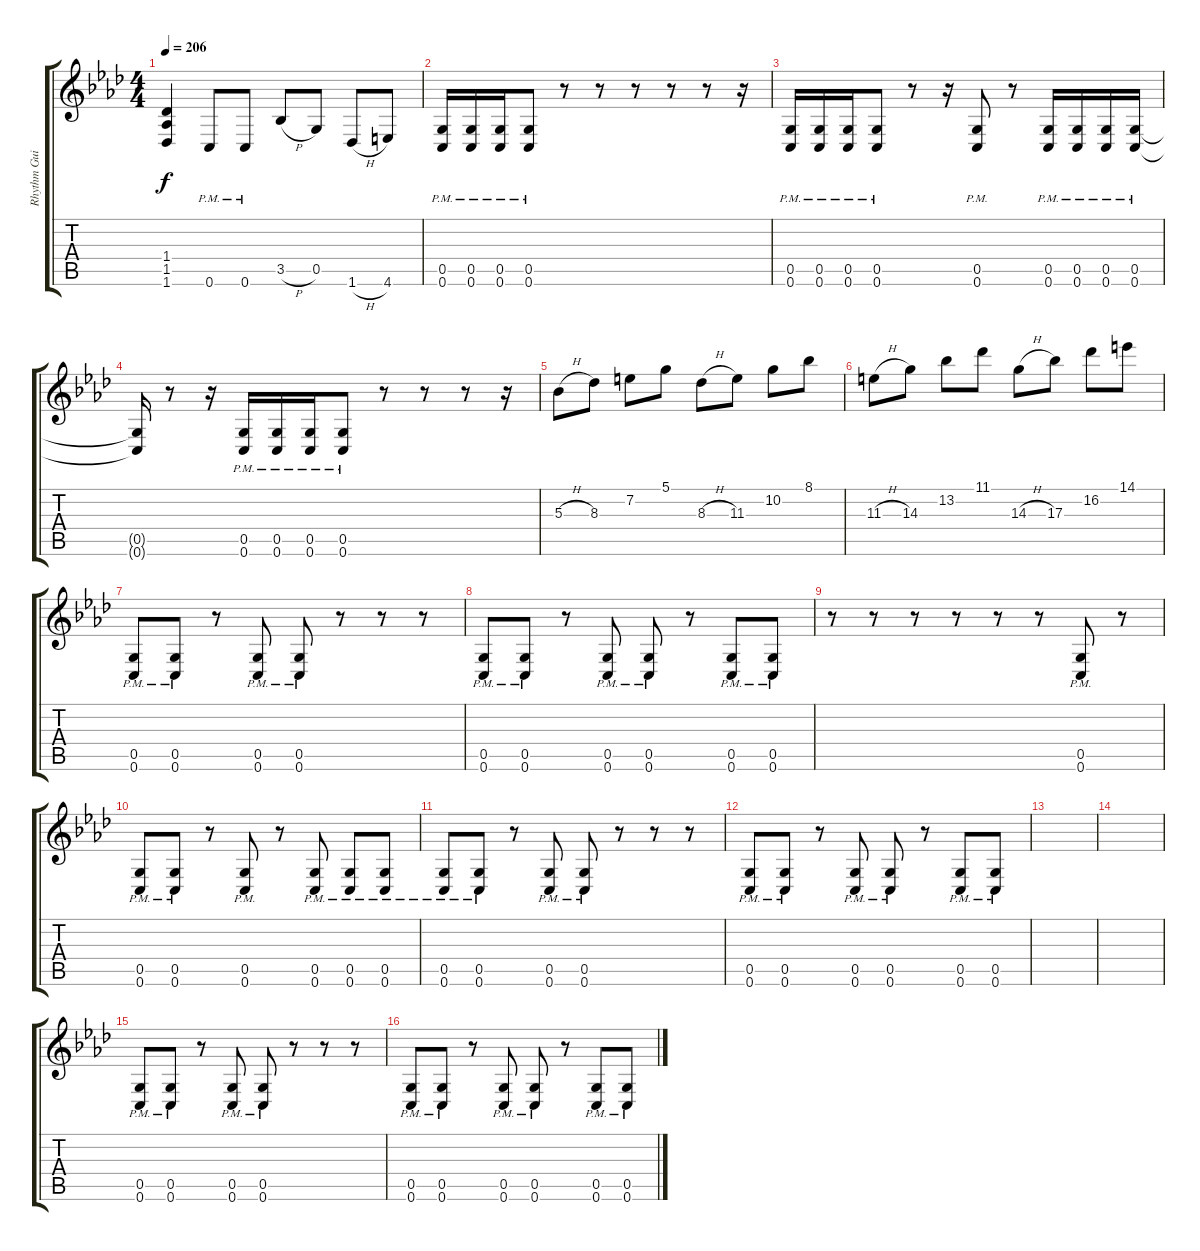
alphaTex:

\track ("Rhythm Guitar" "Rhythm Gui") {instrument distortionguitar}
\staff {score tabs}
\tuning (D4 A3 F3 C3 G2 C2) {hide}
\ts (4 4)
\tempo 206
\clef g2
\ks fminor
(1.4 1.5 1.6).4{dy f} 0.6{pm}.8 0.6{pm}.8 3.5{h}.8 0.5.8 1.6{h}.8 4.6.8 |
(0.5{pm} 0.6{pm}).16 (0.5{pm} 0.6{pm}).16 (0.5{pm} 0.6{pm}).16 (0.5{pm} 0.6{pm}).8 r.8 r.8 r.8 r.8 r.8 r.16 |
(0.5{pm} 0.6{pm}).16 (0.5{pm} 0.6{pm}).16 (0.5{pm} 0.6{pm}).16 (0.5{pm} 0.6{pm}).8 r.8 r.16 (0.5{pm} 0.6{pm}).8 r.8 (0.5{pm} 0.6{pm}).16 (0.5{pm} 0.6{pm}).16 (0.5{pm} 0.6{pm}).16 (0.5{pm} 0.6{pm}).16 |
(0.5{t} 0.6{t}).16 r.8 r.16 (0.5{pm} 0.6{pm}).16 (0.5{pm} 0.6{pm}).16 (0.5{pm} 0.6{pm}).16 (0.5{pm} 0.6{pm}).8 r.8 r.8 r.8 r.16 |
5.3{h}.8 8.3.8 7.2.8 5.1.8 8.3{h}.8 11.3.8 10.2.8 8.1.8 |
11.3{h}.8 14.3.8 13.2.8 11.1.8 14.3{h}.8 17.3.8 16.2.8 14.1.8 |
(0.5{pm} 0.6{pm}).8 (0.5{pm} 0.6{pm}).8 r.8 (0.5{pm} 0.6{pm}).8 (0.5{pm} 0.6{pm}).8 r.8 r.8 r.8 |
(0.5{pm} 0.6{pm}).8 (0.5{pm} 0.6{pm}).8 r.8 (0.5{pm} 0.6{pm}).8 (0.5{pm} 0.6{pm}).8 r.8 (0.5{pm} 0.6{pm}).8 (0.5{pm} 0.6{pm}).8 |
r.8 r.8 r.8 r.8 r.8 r.8 (0.5{pm} 0.6{pm}).8 r.8 |
(0.5{pm} 0.6{pm}).8 (0.5{pm} 0.6{pm}).8 r.8 (0.5{pm} 0.6{pm}).8 r.8 (0.5{pm} 0.6{pm}).8 (0.5{pm} 0.6{pm}).8 (0.5{pm} 0.6{pm}).8 |
(0.5{pm} 0.6{pm}).8 (0.5{pm} 0.6{pm}).8 r.8 (0.5{pm} 0.6{pm}).8 (0.5{pm} 0.6{pm}).8 r.8 r.8 r.8 |
(0.5{pm} 0.6{pm}).8 (0.5{pm} 0.6{pm}).8 r.8 (0.5{pm} 0.6{pm}).8 (0.5{pm} 0.6{pm}).8 r.8 (0.5{pm} 0.6{pm}).8 (0.5{pm} 0.6{pm}).8 |
|
|
(0.5{pm} 0.6{pm}).8 (0.5{pm} 0.6{pm}).8 r.8 (0.5{pm} 0.6{pm}).8 (0.5{pm} 0.6{pm}).8 r.8 r.8 r.8 |
(0.5{pm} 0.6{pm}).8 (0.5{pm} 0.6{pm}).8 r.8 (0.5{pm} 0.6{pm}).8 (0.5{pm} 0.6{pm}).8 r.8 (0.5{pm} 0.6{pm}).8 (0.5{pm} 0.6{pm}).8
